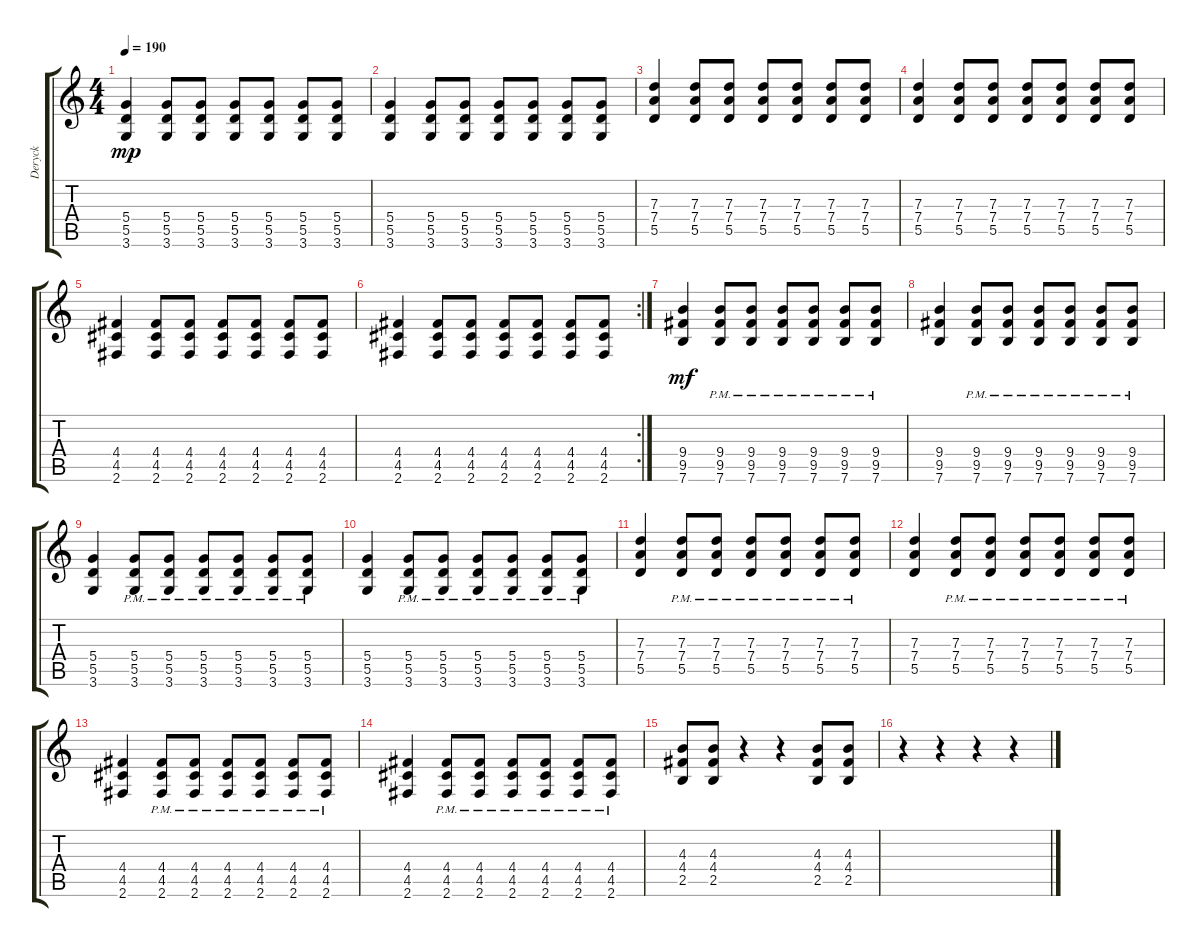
\track ("Deryck" "Deryck") {instrument distortionguitar}
\staff {score tabs}
\tuning (E4 B3 G3 D3 A2 E2) {hide}
\ts (4 4)
\tempo 190
\clef g2
\ks c
(5.4 5.5 3.6).4{dy mp} (5.4 5.5 3.6).8 (5.4 5.5 3.6).8 (5.4 5.5 3.6).8 (5.4 5.5 3.6).8 (5.4 5.5 3.6).8 (5.4 5.5 3.6).8 |
(5.4 5.5 3.6).4 (5.4 5.5 3.6).8 (5.4 5.5 3.6).8 (5.4 5.5 3.6).8 (5.4 5.5 3.6).8 (5.4 5.5 3.6).8 (5.4 5.5 3.6).8 |
(7.3 7.4 5.5).4 (7.3 7.4 5.5).8 (7.3 7.4 5.5).8 (7.3 7.4 5.5).8 (7.3 7.4 5.5).8 (7.3 7.4 5.5).8 (7.3 7.4 5.5).8 |
(7.3 7.4 5.5).4 (7.3 7.4 5.5).8 (7.3 7.4 5.5).8 (7.3 7.4 5.5).8 (7.3 7.4 5.5).8 (7.3 7.4 5.5).8 (7.3 7.4 5.5).8 |
(4.4 4.5 2.6).4 (4.4 4.5 2.6).8 (4.4 4.5 2.6).8 (4.4 4.5 2.6).8 (4.4 4.5 2.6).8 (4.4 4.5 2.6).8 (4.4 4.5 2.6).8 |
\rc 2
(4.4 4.5 2.6).4 (4.4 4.5 2.6).8 (4.4 4.5 2.6).8 (4.4 4.5 2.6).8 (4.4 4.5 2.6).8 (4.4 4.5 2.6).8 (4.4 4.5 2.6).8 |
\section ("" "")
(9.4 9.5 7.6).4{dy mf} (9.4{pm} 9.5{pm} 7.6{pm}).8 (9.4{pm} 9.5{pm} 7.6{pm}).8 (9.4{pm} 9.5{pm} 7.6{pm}).8 (9.4{pm} 9.5{pm} 7.6{pm}).8 (9.4{pm} 9.5{pm} 7.6{pm}).8 (9.4{pm} 9.5{pm} 7.6{pm}).8 |
(9.4 9.5 7.6).4 (9.4{pm} 9.5{pm} 7.6{pm}).8 (9.4{pm} 9.5{pm} 7.6{pm}).8 (9.4{pm} 9.5{pm} 7.6{pm}).8 (9.4{pm} 9.5{pm} 7.6{pm}).8 (9.4{pm} 9.5{pm} 7.6{pm}).8 (9.4{pm} 9.5{pm} 7.6{pm}).8 |
(5.4 5.5 3.6).4 (5.4{pm} 5.5{pm} 3.6{pm}).8 (5.4{pm} 5.5{pm} 3.6{pm}).8 (5.4{pm} 5.5{pm} 3.6{pm}).8 (5.4{pm} 5.5{pm} 3.6{pm}).8 (5.4{pm} 5.5{pm} 3.6{pm}).8 (5.4{pm} 5.5{pm} 3.6{pm}).8 |
(5.4 5.5 3.6).4 (5.4{pm} 5.5{pm} 3.6{pm}).8 (5.4{pm} 5.5{pm} 3.6{pm}).8 (5.4{pm} 5.5{pm} 3.6{pm}).8 (5.4{pm} 5.5{pm} 3.6{pm}).8 (5.4{pm} 5.5{pm} 3.6{pm}).8 (5.4{pm} 5.5{pm} 3.6{pm}).8 |
(7.3 7.4 5.5).4 (7.3{pm} 7.4{pm} 5.5{pm}).8 (7.3{pm} 7.4{pm} 5.5{pm}).8 (7.3{pm} 7.4{pm} 5.5{pm}).8 (7.3{pm} 7.4{pm} 5.5{pm}).8 (7.3{pm} 7.4{pm} 5.5{pm}).8 (7.3{pm} 7.4{pm} 5.5{pm}).8 |
(7.3 7.4 5.5).4 (7.3{pm} 7.4{pm} 5.5{pm}).8 (7.3{pm} 7.4{pm} 5.5{pm}).8 (7.3{pm} 7.4{pm} 5.5{pm}).8 (7.3{pm} 7.4{pm} 5.5{pm}).8 (7.3{pm} 7.4{pm} 5.5{pm}).8 (7.3{pm} 7.4{pm} 5.5{pm}).8 |
(4.4 4.5 2.6).4 (4.4{pm} 4.5{pm} 2.6{pm}).8 (4.4{pm} 4.5{pm} 2.6{pm}).8 (4.4{pm} 4.5{pm} 2.6{pm}).8 (4.4{pm} 4.5{pm} 2.6{pm}).8 (4.4{pm} 4.5{pm} 2.6{pm}).8 (4.4{pm} 4.5{pm} 2.6{pm}).8 |
(4.4 4.5 2.6).4 (4.4{pm} 4.5{pm} 2.6{pm}).8 (4.4{pm} 4.5{pm} 2.6{pm}).8 (4.4{pm} 4.5{pm} 2.6{pm}).8 (4.4{pm} 4.5{pm} 2.6{pm}).8 (4.4{pm} 4.5{pm} 2.6{pm}).8 (4.4{pm} 4.5{pm} 2.6{pm}).8 |
\section ("" "")
(4.3 4.4 2.5).8 (4.3 4.4 2.5).8 r.4 r.4 (4.3 4.4 2.5).8 (4.3 4.4 2.5).8 |
r.4 r.4 r.4 r.4
